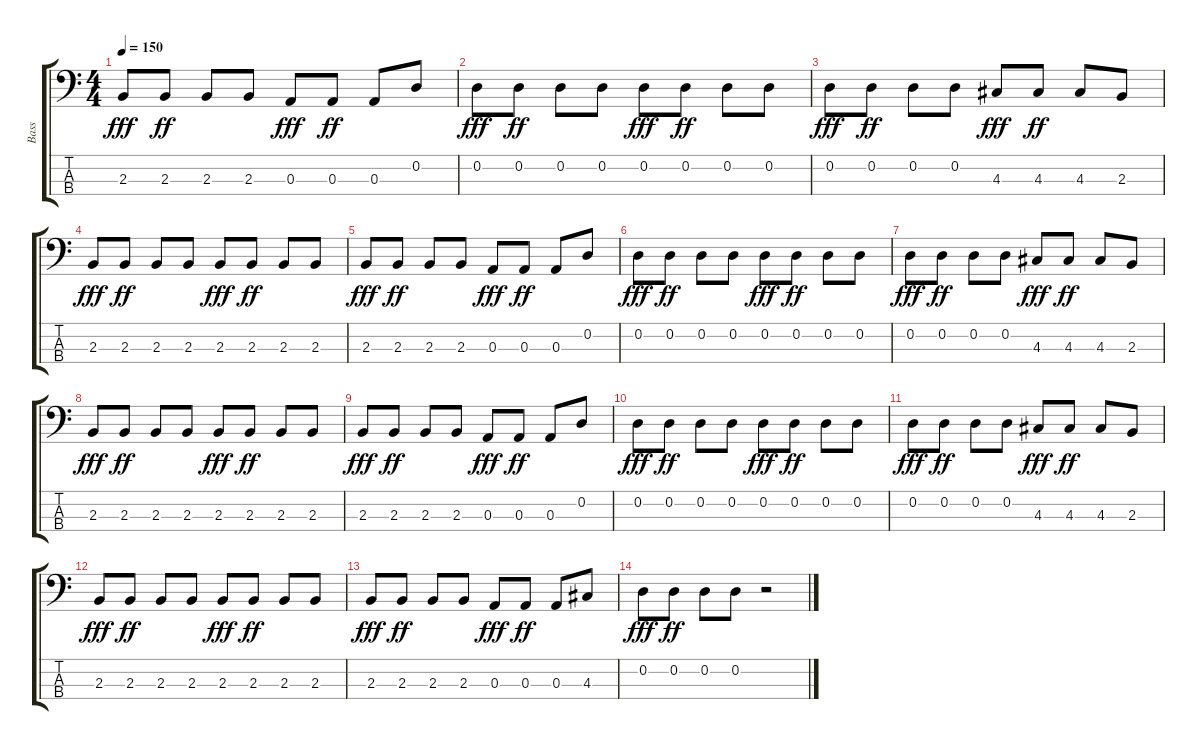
\track ("Bass" "Bass") {instrument electricbasspick}
\staff {score tabs}
\tuning (G2 D2 A1 E1) {hide}
\ts (4 4)
\tempo 150
\clef f4
\ks c
2.3.8{dy fff} 2.3.8{dy ff} 2.3.8 2.3.8 0.3.8{dy fff} 0.3.8{dy ff} 0.3.8 0.2.8 |
0.2.8{dy fff} 0.2.8{dy ff} 0.2.8 0.2.8 0.2.8{dy fff} 0.2.8{dy ff} 0.2.8 0.2.8 |
0.2.8{dy fff} 0.2.8{dy ff} 0.2.8 0.2.8 4.3.8{dy fff} 4.3.8{dy ff} 4.3.8 2.3.8 |
2.3.8{dy fff} 2.3.8{dy ff} 2.3.8 2.3.8 2.3.8{dy fff} 2.3.8{dy ff} 2.3.8 2.3.8 |
2.3.8{dy fff} 2.3.8{dy ff} 2.3.8 2.3.8 0.3.8{dy fff} 0.3.8{dy ff} 0.3.8 0.2.8 |
0.2.8{dy fff} 0.2.8{dy ff} 0.2.8 0.2.8 0.2.8{dy fff} 0.2.8{dy ff} 0.2.8 0.2.8 |
0.2.8{dy fff} 0.2.8{dy ff} 0.2.8 0.2.8 4.3.8{dy fff} 4.3.8{dy ff} 4.3.8 2.3.8 |
2.3.8{dy fff} 2.3.8{dy ff} 2.3.8 2.3.8 2.3.8{dy fff} 2.3.8{dy ff} 2.3.8 2.3.8 |
2.3.8{dy fff} 2.3.8{dy ff} 2.3.8 2.3.8 0.3.8{dy fff} 0.3.8{dy ff} 0.3.8 0.2.8 |
0.2.8{dy fff} 0.2.8{dy ff} 0.2.8 0.2.8 0.2.8{dy fff} 0.2.8{dy ff} 0.2.8 0.2.8 |
0.2.8{dy fff} 0.2.8{dy ff} 0.2.8 0.2.8 4.3.8{dy fff} 4.3.8{dy ff} 4.3.8 2.3.8 |
2.3.8{dy fff} 2.3.8{dy ff} 2.3.8 2.3.8 2.3.8{dy fff} 2.3.8{dy ff} 2.3.8 2.3.8 |
2.3.8{dy fff} 2.3.8{dy ff} 2.3.8 2.3.8 0.3.8{dy fff} 0.3.8{dy ff} 0.3.8 4.3.8 |
0.2.8{dy fff} 0.2.8{dy ff} 0.2.8 0.2.8 r.2
